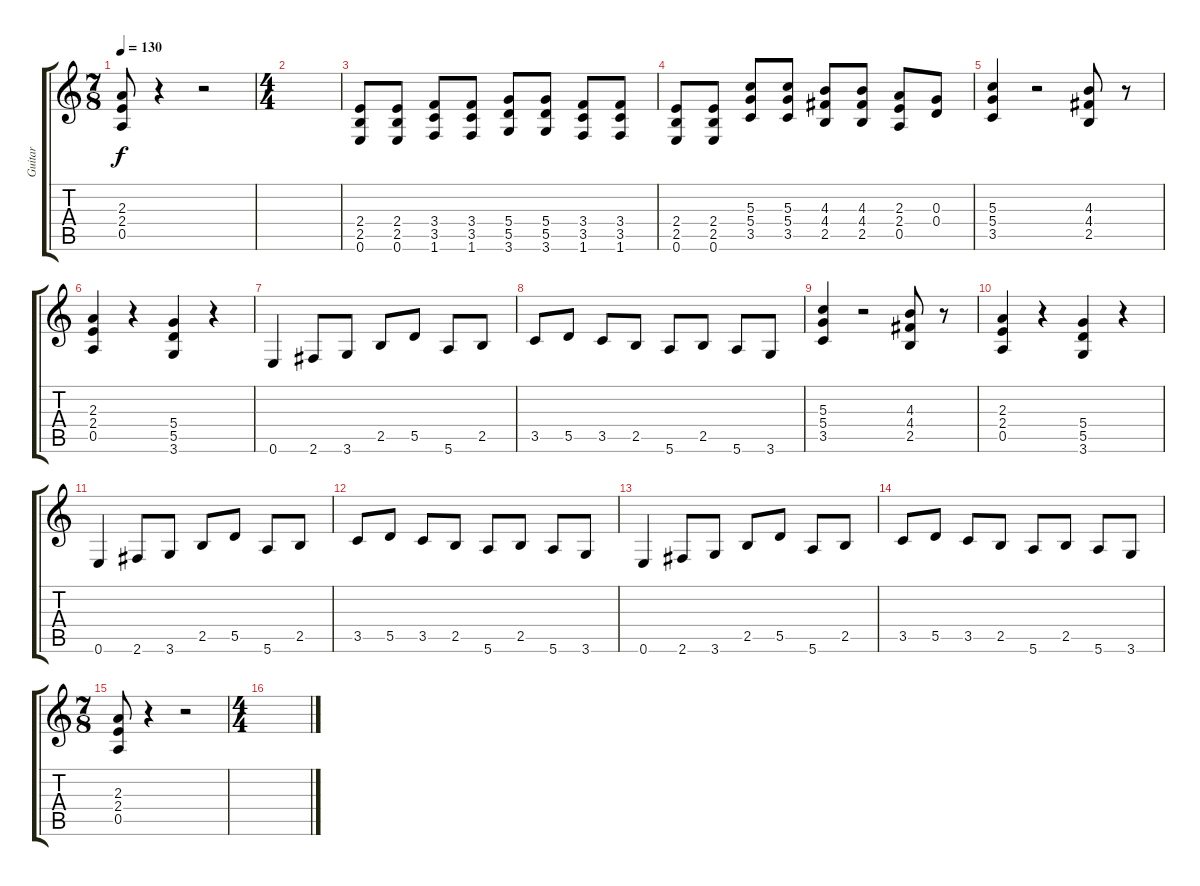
\track ("Guitar" "Guitar") {instrument overdrivenguitar}
\staff {score tabs}
\tuning (E4 B3 G3 D3 A2 E2) {hide}
\ts (7 8)
\tempo 130
\clef g2
\ks c
(2.3 2.4 0.5).8{dy f} r.4 r.2 |
\ts (4 4)
|
(2.4 2.5 0.6).8 (2.4 2.5 0.6).8 (3.4 3.5 1.6).8 (3.4 3.5 1.6).8 (5.4 5.5 3.6).8 (5.4 5.5 3.6).8 (3.4 3.5 1.6).8 (3.4 3.5 1.6).8 |
(2.4 2.5 0.6).8 (2.4 2.5 0.6).8 (5.3 5.4 3.5).8 (5.3 5.4 3.5).8 (4.3 4.4 2.5).8 (4.3 4.4 2.5).8 (2.3 2.4 0.5).8 (0.3 0.4).8 |
(5.3 5.4 3.5).4 r.2 (4.3 4.4 2.5).8 r.8 |
(2.3 2.4 0.5).4 r.4 (5.4 5.5 3.6).4 r.4 |
0.6.4 2.6.8 3.6.8 2.5.8 5.5.8 5.6.8 2.5.8 |
3.5.8 5.5.8 3.5.8 2.5.8 5.6.8 2.5.8 5.6.8 3.6.8 |
(5.3 5.4 3.5).4 r.2 (4.3 4.4 2.5).8 r.8 |
(2.3 2.4 0.5).4 r.4 (5.4 5.5 3.6).4 r.4 |
0.6.4 2.6.8 3.6.8 2.5.8 5.5.8 5.6.8 2.5.8 |
3.5.8 5.5.8 3.5.8 2.5.8 5.6.8 2.5.8 5.6.8 3.6.8 |
0.6.4 2.6.8 3.6.8 2.5.8 5.5.8 5.6.8 2.5.8 |
3.5.8 5.5.8 3.5.8 2.5.8 5.6.8 2.5.8 5.6.8 3.6.8 |
\ts (7 8)
(2.3 2.4 0.5).8 r.4 r.2 |
\ts (4 4)
